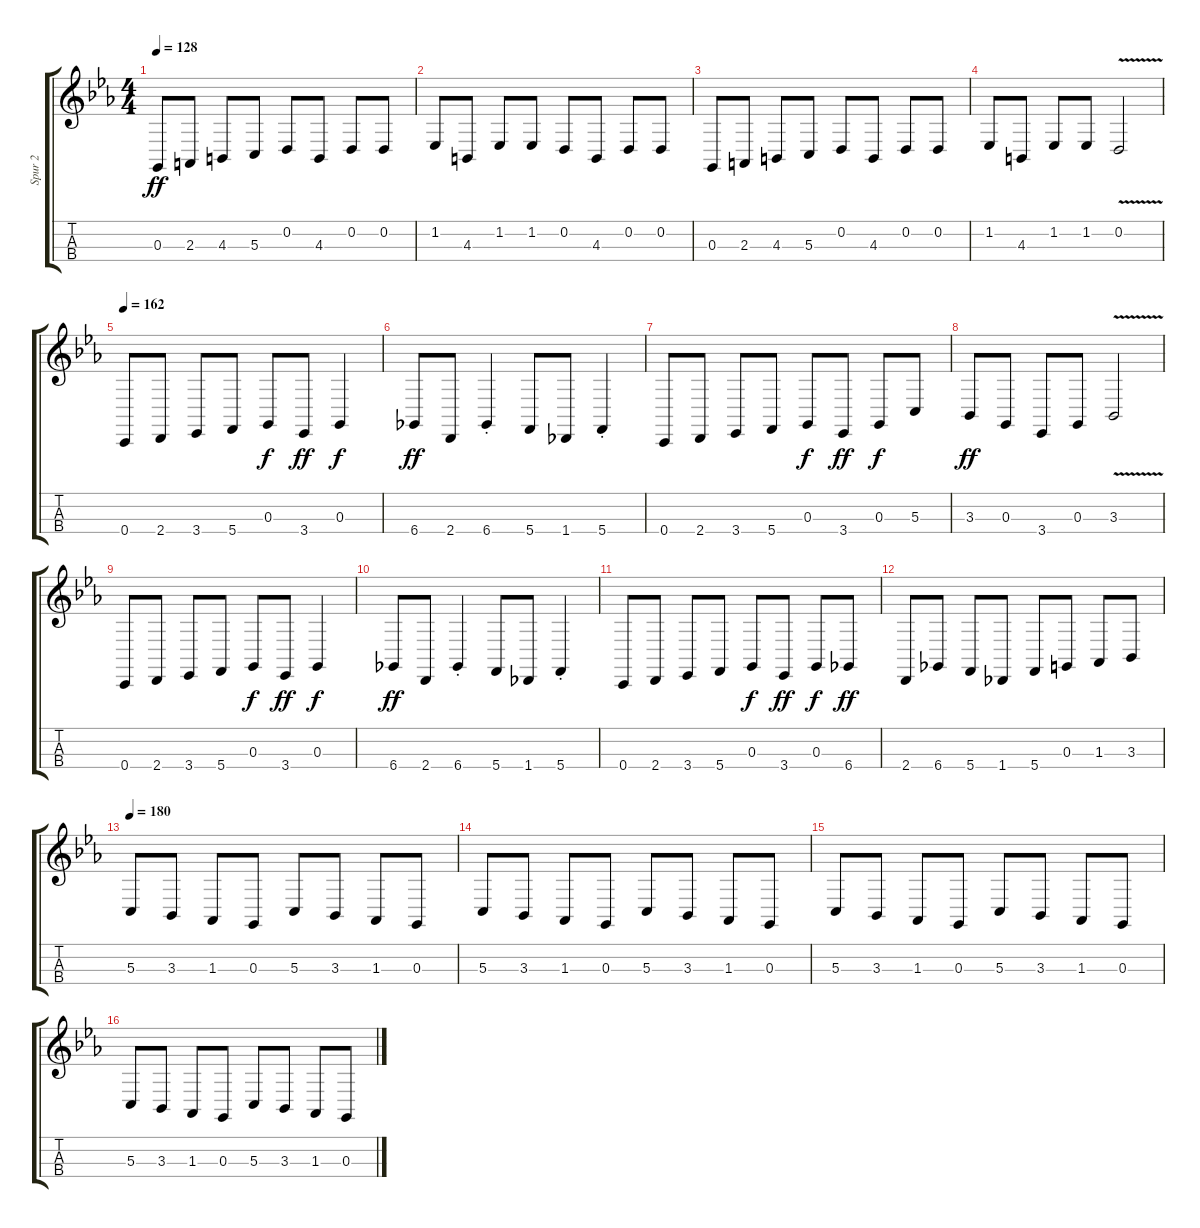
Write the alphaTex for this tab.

\track ("Spur 2" "Spur 2") {instrument cello}
\staff {score tabs}
\tuning (A3 D3 G2 C2) {hide}
\ts (4 4)
\tempo 128
\clef g2
\ks eb
0.3.8{dy ff} 2.3.8 4.3.8 5.3.8 0.2.8 4.3.8 0.2.8 0.2.8 |
1.2.8 4.3.8 1.2.8 1.2.8 0.2.8 4.3.8 0.2.8 0.2.8 |
0.3.8 2.3.8 4.3.8 5.3.8 0.2.8 4.3.8 0.2.8 0.2.8 |
1.2.8 4.3.8 1.2.8 1.2.8 0.2{v}.2 |
\tempo 162
0.4.8 2.4.8 3.4.8 5.4.8 0.3.8{dy f} 3.4.8{dy ff} 0.3.4{dy f} |
6.4.8{dy ff} 2.4.8 6.4{st}.4 5.4.8 1.4.8 5.4{st}.4 |
0.4.8 2.4.8 3.4.8 5.4.8 0.3.8{dy f} 3.4.8{dy ff} 0.3.8{dy f} 5.3.8 |
3.3.8{dy ff} 0.3.8 3.4.8 0.3.8 3.3{v}.2 |
0.4.8 2.4.8 3.4.8 5.4.8 0.3.8{dy f} 3.4.8{dy ff} 0.3.4{dy f} |
6.4.8{dy ff} 2.4.8 6.4{st}.4 5.4.8 1.4.8 5.4{st}.4 |
0.4.8 2.4.8 3.4.8 5.4.8 0.3.8{dy f} 3.4.8{dy ff} 0.3.8{dy f} 6.4.8{dy ff} |
2.4.8 6.4.8 5.4.8 1.4.8 5.4.8 0.3.8 1.3.8 3.3.8 |
\tempo 180
5.3.8 3.3.8 1.3.8 0.3.8 5.3.8 3.3.8 1.3.8 0.3.8 |
5.3.8 3.3.8 1.3.8 0.3.8 5.3.8 3.3.8 1.3.8 0.3.8 |
5.3.8 3.3.8 1.3.8 0.3.8 5.3.8 3.3.8 1.3.8 0.3.8 |
5.3.8 3.3.8 1.3.8 0.3.8 5.3.8 3.3.8 1.3.8 0.3.8
